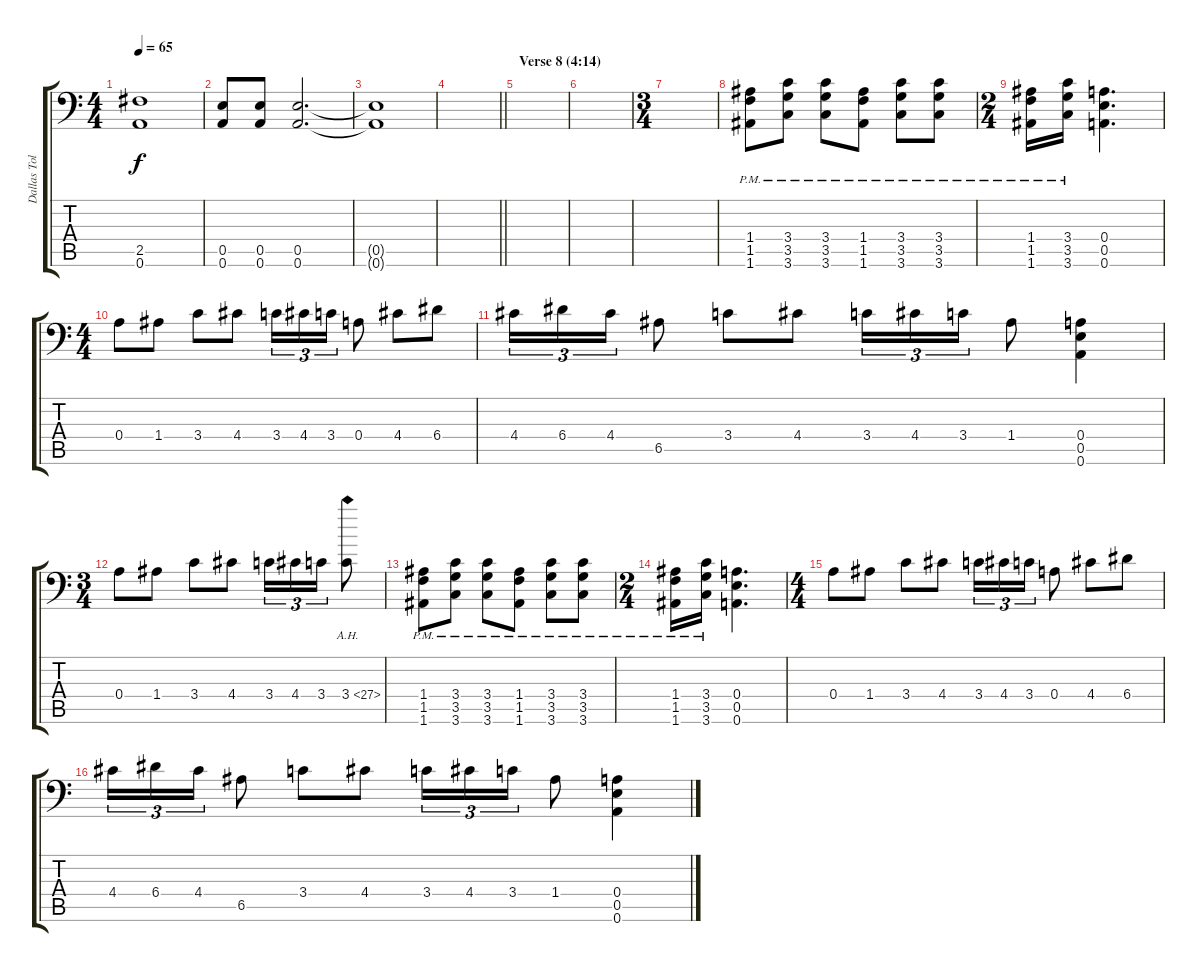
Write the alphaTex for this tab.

\track ("Dallas Toller-Wade" "Dallas Tol") {instrument overdrivenguitar}
\staff {score tabs}
\tuning (B3 Gb3 D3 A2 E2 A1) {hide}
\ts (4 4)
\tempo 65
\clef f4
\ks c
(2.5 0.6).1{dy f} |
(0.5 0.6).8 (0.5 0.6).8 (0.5 0.6).2{d volume 0} |
(0.5{t} 0.6{t}).1 |
\barLineRight lightlight
|
\section ("" "Verse 8 (4:14)")
|
|
\ts (3 4)
|
(1.4 1.5{pm} 1.6).8 (3.4{pm} 3.5 3.6).8 (3.4{pm} 3.5 3.6).8 (1.4 1.5{pm} 1.6).8 (3.4{pm} 3.5 3.6).8 (3.4{pm} 3.5 3.6).8 |
\ts (2 4)
(1.4{pm} 1.5 1.6).16 (3.4{pm} 3.5 3.6).16 (0.4 0.5 0.6).4{d} |
\ts (4 4)
0.4.8 1.4.8 3.4.8 4.4.8 3.4.16{tu (3 2)} 4.4.16{tu (3 2)} 3.4.16{tu (3 2)} 0.4.8 4.4.8 6.4.8 |
4.4.16{tu (3 2)} 6.4.16{tu (3 2)} 4.4.16{tu (3 2)} 6.5.8 3.4.8 4.4.8 3.4.16{tu (3 2)} 4.4.16{tu (3 2)} 3.4.16{tu (3 2)} 1.4.8 (0.4 0.5 0.6).4 |
\ts (3 4)
0.4.8 1.4.8 3.4.8 4.4.8 3.4.16{tu (3 2)} 4.4.16{tu (3 2)} 3.4.16{tu (3 2)} 3.4{ah 24}.8 |
(1.4 1.5{pm} 1.6).8 (3.4{pm} 3.5 3.6).8 (3.4{pm} 3.5 3.6).8 (1.4 1.5{pm} 1.6).8 (3.4{pm} 3.5 3.6).8 (3.4{pm} 3.5 3.6).8 |
\ts (2 4)
(1.4{pm} 1.5 1.6).16 (3.4{pm} 3.5 3.6).16 (0.4 0.5 0.6).4{d} |
\ts (4 4)
0.4.8 1.4.8 3.4.8 4.4.8 3.4.16{tu (3 2)} 4.4.16{tu (3 2)} 3.4.16{tu (3 2)} 0.4.8 4.4.8 6.4.8 |
4.4.16{tu (3 2)} 6.4.16{tu (3 2)} 4.4.16{tu (3 2)} 6.5.8 3.4.8 4.4.8 3.4.16{tu (3 2)} 4.4.16{tu (3 2)} 3.4.16{tu (3 2)} 1.4.8 (0.4 0.5 0.6).4
